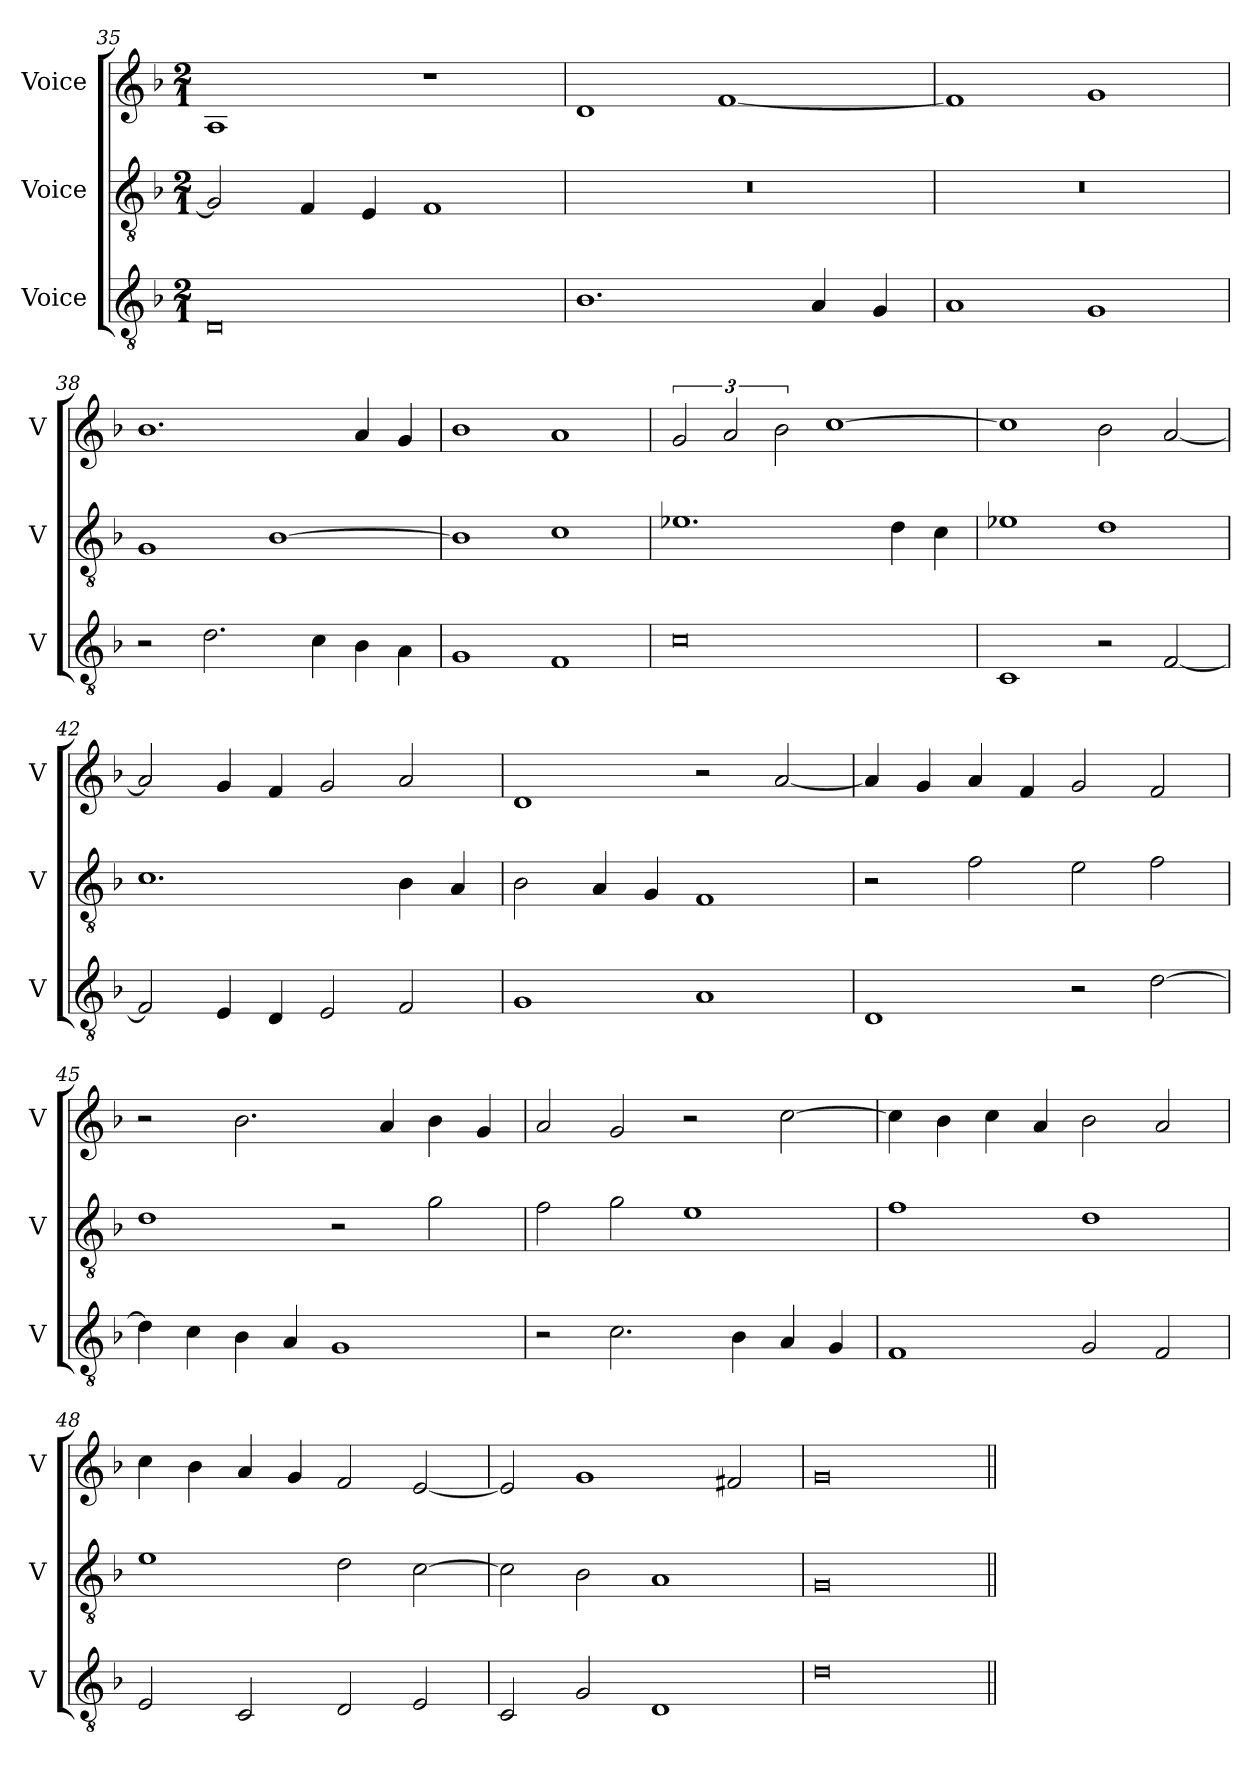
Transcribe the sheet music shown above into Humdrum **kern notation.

**kern	**kern	**kern
*part3	*part2	*part1
*staff3	*staff2	*staff1
*I"Voice	*I"Voice	*I"Voice
*I'V	*I'V	*I'V
*clefGv2	*clefGv2	*clefG2
*k[b-]	*k[b-]	*k[b-]
*M2/1	*M2/1	*M2/1
=35	=35	=35
0D	2G/]	1A
.	4F/	.
.	4E/	.
.	1F	1r
=36	=36	=36
1.B-	0r	1d
.	.	[1f
4A/	.	.
4G/	.	.
=37	=37	=37
1A	0r	1f]
1G	.	1g
!!LO:LB:g=z
=38	=38	=38
2r	1G	1.b-
2.d\	.	.
.	[1B-	.
4c\	.	.
4B-\	.	4a/
4A\	.	4g/
=39	=39	=39
1G	1B-]	1b-
1F	1c	1a
=40	=40	=40
0c	1.e-X	3g/
.	.	3a/
.	.	3b-\
.	.	[1cc
.	4d\	.
.	4c\	.
=41	=41	=41
1C	1e-X	1cc]
2r	1d	2b-\
[2F/	.	[2a/
!!LO:LB:g=z
=42	=42	=42
2F/]	1.c	2a/]
4E/	.	4g/
4D/	.	4f/
2E/	.	2g/
2F/	4B-\	2a/
.	4A/	.
=43	=43	=43
1G	2B-\	1d
.	4A/	.
.	4G/	.
1A	1F	2r
.	.	[2a/
=44	=44	=44
1D	2r	4a/]
.	.	4g/
.	2f\	4a/
.	.	4f/
2r	2e\	2g/
[2d\	2f\	2f/
!!LO:LB:g=z
=45	=45	=45
4d\]	1d	2r
4c\	.	.
4B-\	.	2.b-\
4A/	.	.
1G	2r	.
.	.	4a/
.	2g\	4b-\
.	.	4g/
=46	=46	=46
2r	2f\	2a/
2.c\	2g\	2g/
.	1e	2r
4B-\	.	.
4A/	.	[2cc\
4G/	.	.
=47	=47	=47
1F	1f	4cc\]
.	.	4b-\
.	.	4cc\
.	.	4a/
2G/	1d	2b-\
2F/	.	2a/
!!LO:LB:g=z
=48	=48	=48
2E/	1e	4cc\
.	.	4b-\
2C/	.	4a/
.	.	4g/
2D/	2d\	2f/
2E/	[2c\	[2e/
=49	=49	=49
2C/	2c\]	2e/]
2G/	2B-\	1g
1D	1A	.
.	.	2f#X/
=50	=50	=50
0d	0G	0g
=||	=||	=||
*-	*-	*-
